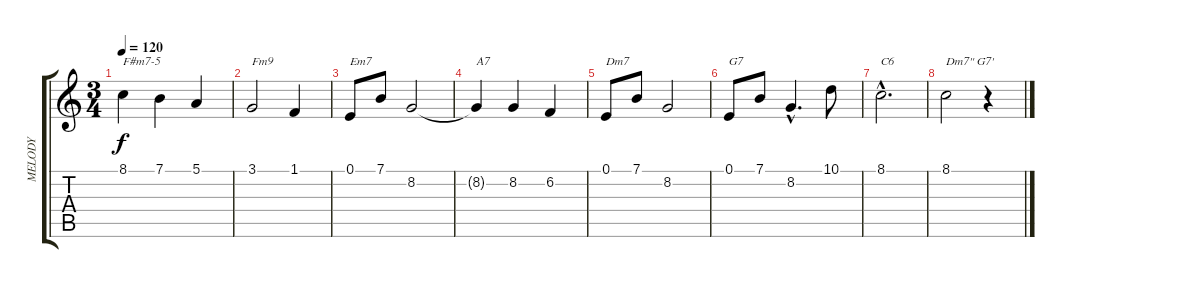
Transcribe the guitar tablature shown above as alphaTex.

\track ("MELODY" "MELODY") {instrument trumpet}
\staff {score tabs}
\tuning (E4 B3 G3 D3 A2 E2) {hide}
\ts (3 4)
\tempo 120
\clef g2
\ks c
8.1.4{txt "F#m7-5" dy f} 7.1.4 5.1.4 |
3.1.2{txt "Fm9"} 1.1.4 |
0.1.8{txt "Em7"} 7.1.8 8.2.2 |
8.2{t}.4{txt "A7"} 8.2.4 6.2.4 |
0.1.8{txt "Dm7"} 7.1.8 8.2.2 |
0.1.8{txt "G7"} 7.1.8 8.2{hac}.4{d} 10.1.8 |
8.1{hac}.2{d txt "C6"} |
8.1.2{txt "Dm7'' G7'"} r.4
